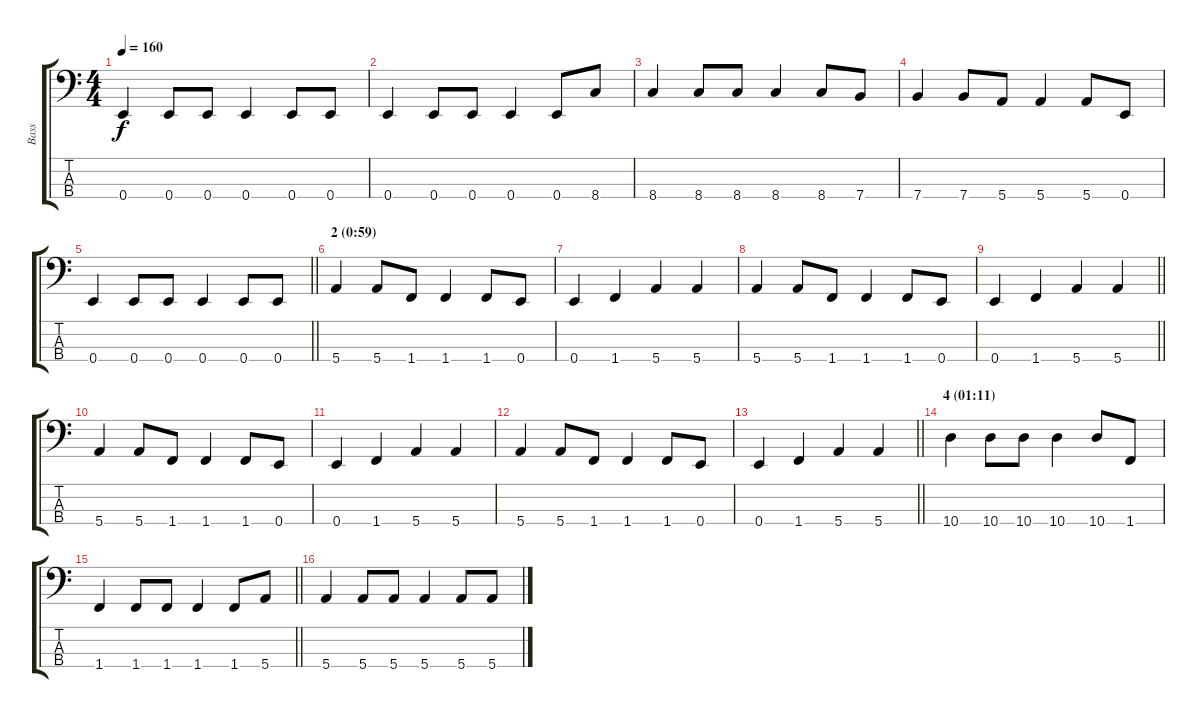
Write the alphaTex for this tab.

\track ("Bass" "Bass") {instrument electricbassfinger}
\staff {score tabs}
\tuning (G2 D2 A1 E1) {hide}
\ts (4 4)
\tempo 160
\clef f4
\ks c
0.4.4{dy f} 0.4.8 0.4.8 0.4.4 0.4.8 0.4.8 |
0.4.4 0.4.8 0.4.8 0.4.4 0.4.8 8.4.8 |
8.4.4 8.4.8 8.4.8 8.4.4 8.4.8 7.4.8 |
7.4.4 7.4.8 5.4.8 5.4.4 5.4.8 0.4.8 |
\barLineRight lightlight
0.4.4 0.4.8 0.4.8 0.4.4 0.4.8 0.4.8 |
\section ("" "2 (0:59)")
5.4.4 5.4.8 1.4.8 1.4.4 1.4.8 0.4.8 |
0.4.4 1.4.4 5.4.4 5.4.4 |
5.4.4 5.4.8 1.4.8 1.4.4 1.4.8 0.4.8 |
\barLineRight lightlight
0.4.4 1.4.4 5.4.4 5.4.4 |
5.4.4 5.4.8 1.4.8 1.4.4 1.4.8 0.4.8 |
0.4.4 1.4.4 5.4.4 5.4.4 |
5.4.4 5.4.8 1.4.8 1.4.4 1.4.8 0.4.8 |
\barLineRight lightlight
0.4.4 1.4.4 5.4.4 5.4.4 |
\section ("" "4 (01:11)")
10.4.4 10.4.8 10.4.8 10.4.4 10.4.8 1.4.8 |
\barLineRight lightlight
1.4.4 1.4.8 1.4.8 1.4.4 1.4.8 5.4.8 |
5.4.4 5.4.8 5.4.8 5.4.4 5.4.8 5.4.8
